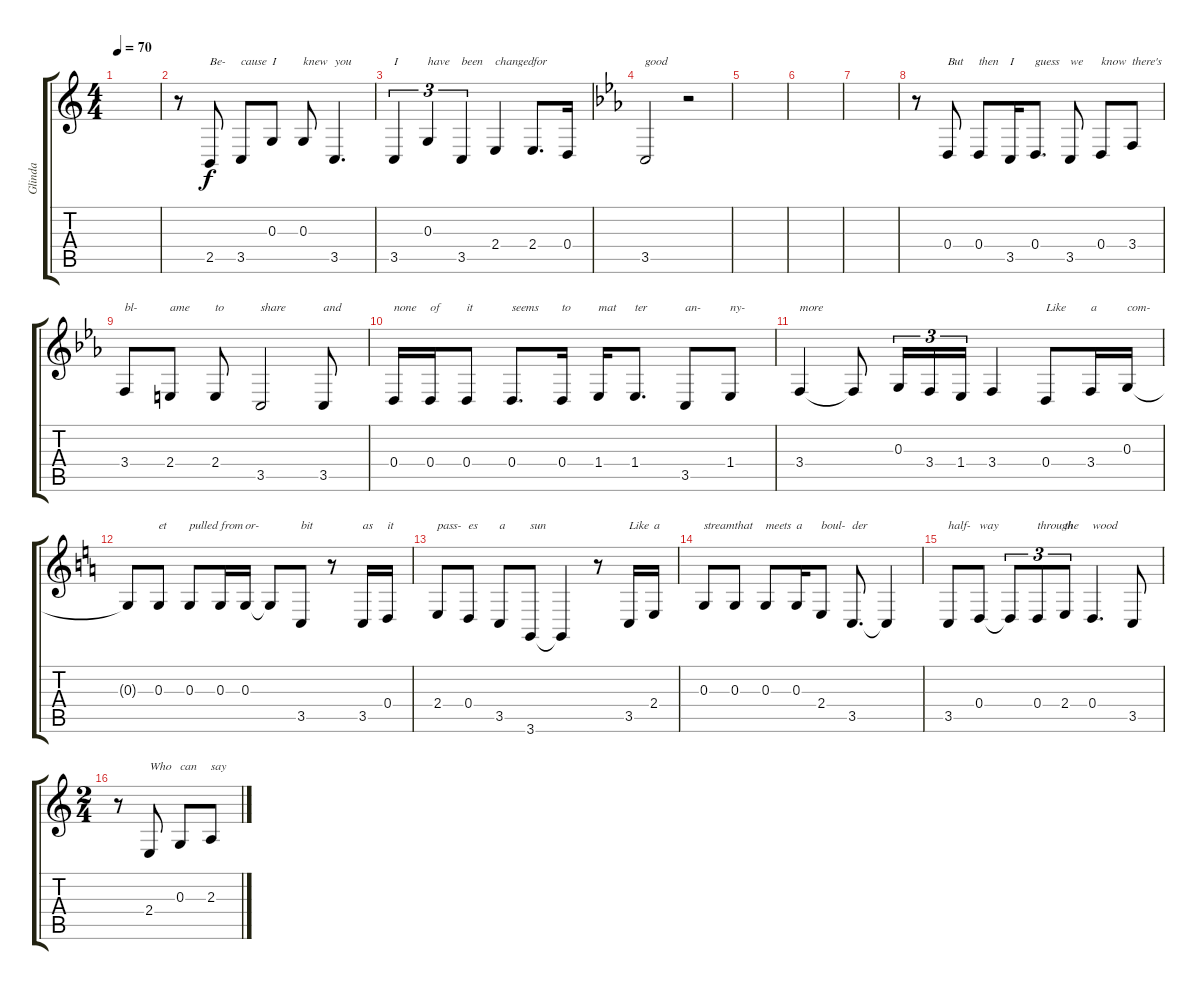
\track ("Glinda" "Glinda") {instrument violin}
\staff {score tabs}
\tuning (E4 B3 G3 D3 A2 E2) {hide}
\ts (4 4)
\tempo 70
\clef g2
\ks c
|
r.8 2.5.8{txt "Be-"} 3.5.8{txt "cause"} 0.3.8{txt "I"} 0.3.8{txt "knew"} 3.5.4{d txt "you"} |
3.5.4{tu (3 2) txt "I"} 0.3.4{tu (3 2) txt "have"} 3.5.4{tu (3 2) txt "been"} 2.4.4{txt "changed"} 2.4.8{d txt "for "} 0.4.16 |
\ks eb
3.5.2{txt "good"} r.2 |
|
|
|
r.8 0.4.8{txt "But"} 0.4.8{txt "then"} 3.5.16{txt "I"} 0.4.8{d txt "guess"} 3.5.8{txt "we"} 0.4.8{txt "know"} 3.4.8{txt "there's"} |
3.4.8{txt "bl-"} 2.4.8{txt "ame"} 2.4.8{txt "to"} 3.5.2{txt "share"} 3.5.8{txt "and"} |
0.4.16{txt "none"} 0.4.16{txt "of"} 0.4.8{txt "it"} 0.4.8{d txt "seems"} 0.4.16{txt "to"} 1.4.16{txt "mat"} 1.4.8{d txt "ter"} 3.5.8{txt "an-"} 1.4.8{txt "ny-"} |
3.4.4{txt "more"} 3.4{t}.8 0.3.16{tu (3 2)} 3.4.16{tu (3 2)} 1.4.16{tu (3 2)} 3.4.4 0.4.8{txt "Like"} 3.4.16{txt "a"} 0.3.16{txt "com-"} |
\ks c
0.3{t}.8 0.3.8{txt "et"} 0.3.8{txt "pulled"} 0.3.16{txt "from"} 0.3.16{txt "or-"} 0.3{t}.8 3.5.8{txt "bit"} r.8 3.5.16{txt "as"} 0.4.16{txt "it"} |
2.4.8{txt "pass-"} 0.4.8{txt "es"} 3.5.8{txt "a"} 3.6.8{txt "sun"} 3.6{t}.4 r.8 3.5.16{txt "Like"} 2.4.16{txt "a"} |
0.3.8{txt "stream"} 0.3.8{txt "that"} 0.3.8{txt "meets"} 0.3.16{txt "a"} 2.4.8{txt "boul-"} 3.5.8{d txt "der"} 3.5{t}.4 |
3.5.8{txt "half-"} 0.4.8{txt "way"} 0.4{t}.8{tu (3 2)} 0.4.8{tu (3 2) txt "through"} 2.4.8{tu (3 2) txt "the"} 0.4.4{d txt "wood"} 3.5.8 |
\ts (2 4)
r.8 2.4.8{txt "Who"} 0.3.8{txt "can"} 2.3.8{txt "say"}
